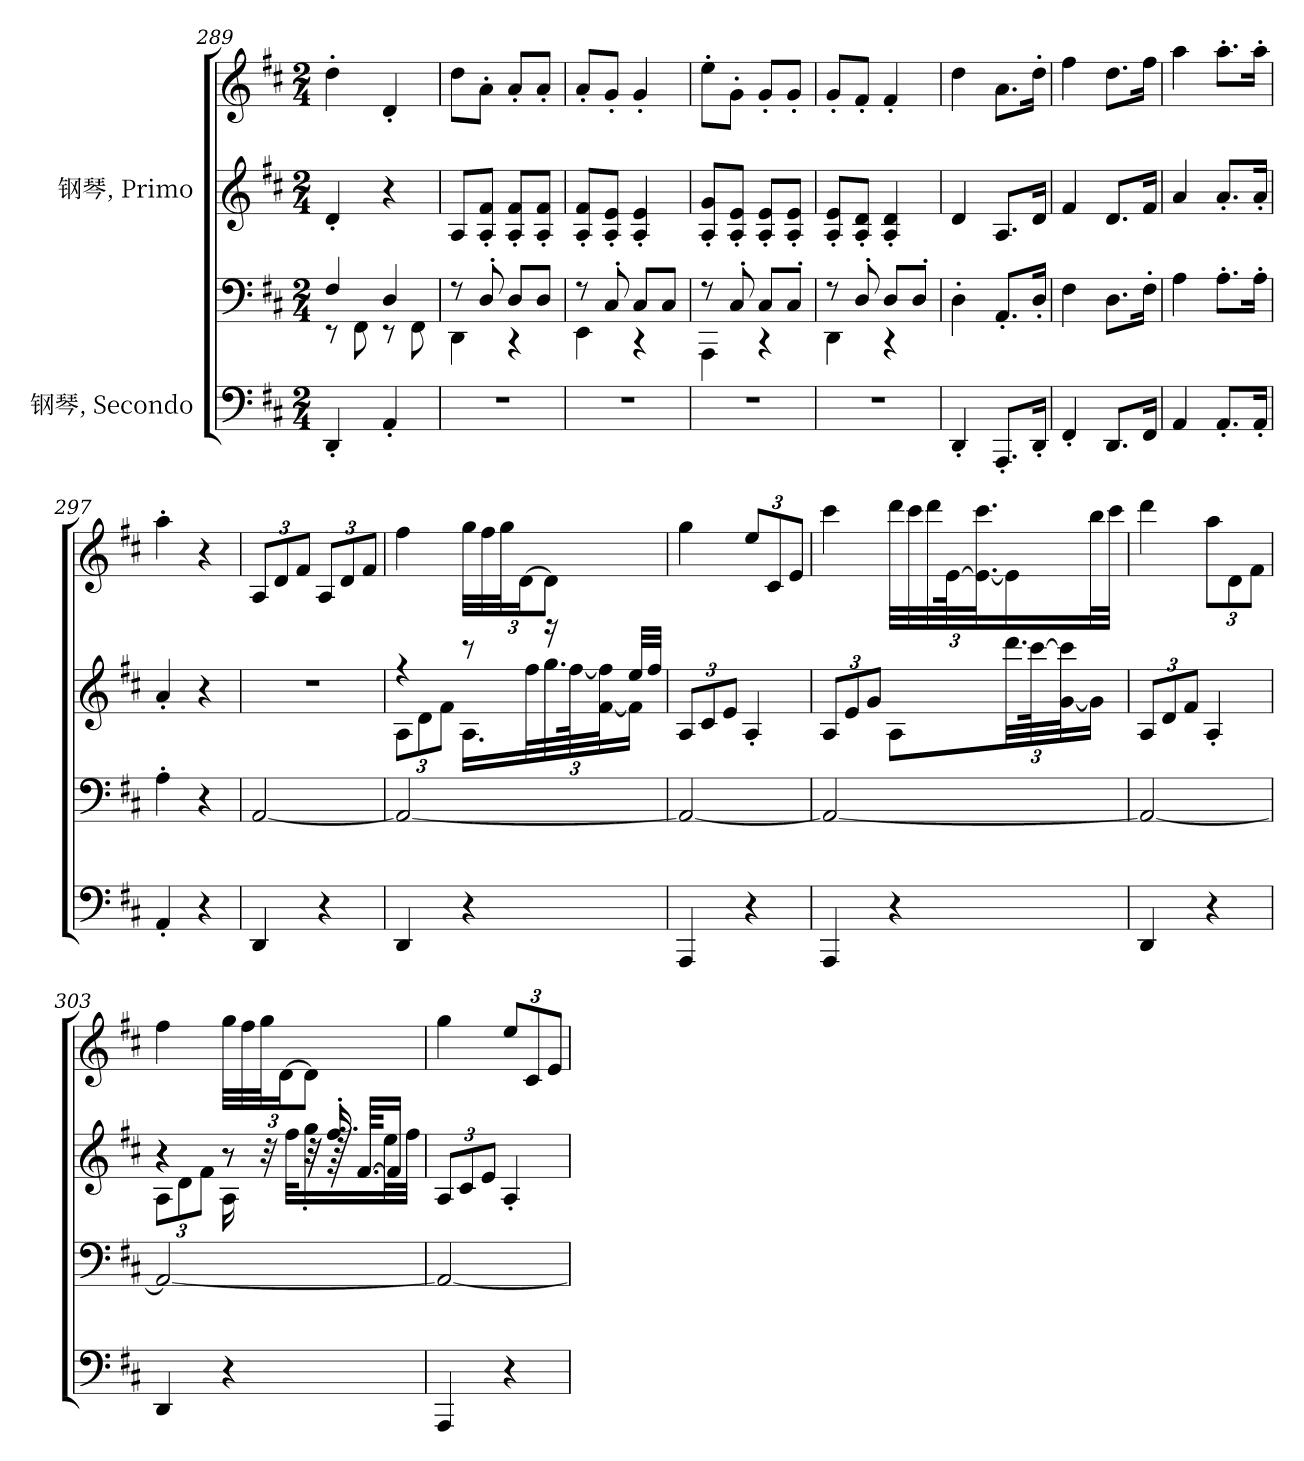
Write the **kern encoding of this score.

**kern	**kern	**kern	**kern
*part2	*part2	*part1	*part1
*staff4	*staff3	*staff2	*staff1
*I"钢琴, Secondo	*	*I"钢琴, Primo	*
*clefF4	*clefF4	*clefG2	*clefG2
*k[f#c#]	*k[f#c#]	*k[f#c#]	*k[f#c#]
*M2/4	*M2/4	*M2/4	*M2/4
=289	=289	=289	=289
*	*^	*	*
4DD'/	4F#/	8r	4d'/	4dd'\
.	.	8FF#\	.	.
4AA'/	4D/	8r	4r	4d'/
.	.	8FF#\	.	.
=290	=290	=290	=290	=290
2r	8r	4DD\	8A/L	8dd\L
.	8D'/	.	8A/' 8f#/'J	8a'\J
.	8D/L	4r	8A/' 8f#/'L	8a'/L
.	8D/J	.	8A/' 8f#/'J	8a'/J
=291	=291	=291	=291	=291
2r	8r	4EE\	8A/' 8f#/'L	8a'/L
.	8C#'/	.	8A/' 8e/'J	8g'/J
.	8C#/L	4r	4A/' 4e/'	4g'/
.	8C#/J	.	.	.
!!LO:LB:g=z
=292	=292	=292	=292	=292
2r	8r	4AAA\	8A/' 8g/'L	8ee'\L
.	8C#'/	.	8A/' 8e/'J	8g'\J
.	8C#/L	4r	8A/' 8e/'L	8g'/L
.	8C#'/J	.	8A/' 8e/'J	8g'/J
=293	=293	=293	=293	=293
2r	8r	4DD\	8A/' 8e/'L	8g'/L
.	8D'/	.	8A/' 8d/'J	8f#'/J
.	8D/L	4r	4A/' 4d/'	4f#'/
.	8D'/J	.	.	.
*	*v	*v	*	*
=294	=294	=294	=294
4DD'/	4D'\	4d/	4dd\
8.AAA'/L	8.AA'/L	8.A/L	8.a\L
16DD'/Jk	16D'/Jk	16d/Jk	16dd'\Jk
=295	=295	=295	=295
4FF#'/	4F#\	4f#/	4ff#\
8.DD/L	8.D\L	8.d/L	8.dd\L
16FF#/Jk	16F#'\Jk	16f#/Jk	16ff#\Jk
=296	=296	=296	=296
4AA/	4A\	4a/	4aa\
8.AA'/L	8.A'\L	8.a'/L	8.aa'\L
16AA'/Jk	16A'\Jk	16a'/Jk	16aa'\Jk
=297	=297	=297	=297
4AA'/	4A'\	4a'/	4aa'\
4r	4r	4r	4r
=298	=298	=298	=298
*	*	*	*Xbrackettup
4DD/	[2AA/	2r	12A/L
.	.	.	12d/
.	.	.	12f#/J
4r	.	.	12A/L
.	.	.	12d/
.	.	.	12f#/J
!!LO:PB:g=z
=299	=299	=299	=299
*	*	*^	*
*	*	*	*Xbrackettup	*
4DD/	2AA/_	4r	12A\L	4ff#\
.	.	.	12d\	.
.	.	.	12f#\J	.
4r	.	8r	16.A\LL	32gg\LLL
.	.	.	.	32ff#\
.	.	.	.	48gg\J
.	.	.	.	[24d\J
.	.	.	32ff#\L	.
.	.	16r	48.gg\	8d\J]
.	.	.	[96ff#\K	.
.	.	.	[48f#\ 48ff#\]J	.
.	.	32ee/LLL	16f#\JJ]	.
.	.	32ff#/JJJ	.	.
*	*	*v	*v	*
=300	=300	=300	=300
4AAA/	2AA/_	12A/L	4gg\
.	.	12c#/	.
.	.	12e/J	.
4r	.	4A'/	12ee/L
.	.	.	12c#/
.	.	.	12e/J
=301	=301	=301	=301
4AAA/	2AA/_	12A/L	4ccc#\
.	.	12e/	.
.	.	12g/J	.
4r	.	8A\L	32ddd\LLL
.	.	.	32ccc#\
.	.	.	48ddd\
.	.	.	[96e\K
.	.	.	48.e\_ 48.ccc#\J
.	.	48.ddd\LL	16e\]
.	.	[96ccc#\K	.
.	.	[48g\ 48ccc#\]J	.
.	.	16g\JJ]	32bb\L
.	.	.	32ccc#\JJJ
!!LO:LB:g=z
=302	=302	=302	=302
4DD/	2AA/_	12A/L	4ddd\
.	.	12d/	.
.	.	12f#/J	.
4r	.	4A'/	12aa\L
.	.	.	12d\
.	.	.	12f#\J
=303	=303	=303	=303
*	*	*^	*
*	*	*	*^	*
4DD/	2AA/_	4r	12A\L	4r	4ff#\
.	.	.	12d\	.	.
.	.	.	12f#\J	.	.
4r	.	8r	16A\	8r	32gg\LLL
.	.	.	.	.	32ff#\
.	.	.	32r	.	48gg\J
.	.	.	.	.	[24d\J
.	.	.	32ff#\KLL	.	.
.	.	32r	16gg'\	32r	8d\J]
.	.	16.ff#'/	.	128r	.
.	.	.	.	[64.f#/KKLL	.
.	.	.	32ee\L	16f#/JJ]	.
.	.	.	32ff#\JJJ	.	.
*	*	*v	*v	*v	*
=304	=304	=304	=304
4AAA/	2AA/_	12A/L	4gg\
.	.	12c#/	.
.	.	12e/J	.
4r	.	4A'/	12ee/L
.	.	.	12c#/
.	.	.	12e/J
=	=	=	=
*-	*-	*-	*-
